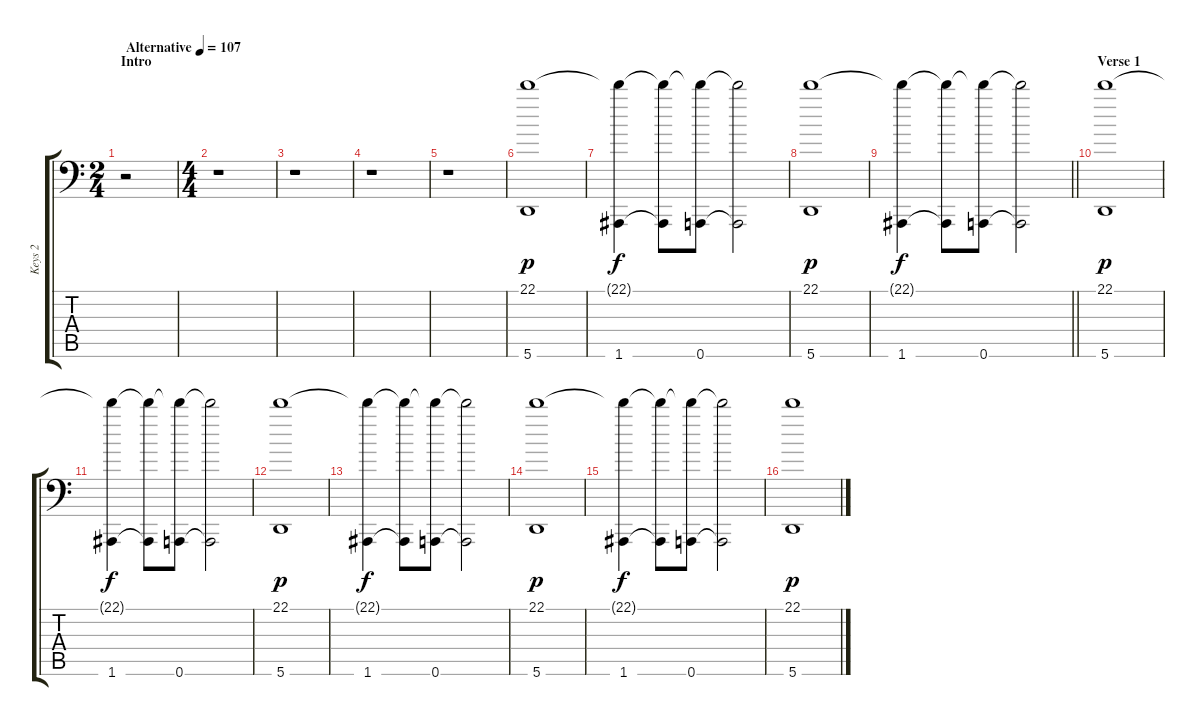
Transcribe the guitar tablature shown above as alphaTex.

\track ("Keys 2" "Keys 2") {instrument stringensemble1}
\staff {score tabs}
\tuning (E4 B3 G3 D3 A2 A1) {hide}
\ts (2 4)
\section ("" "Intro")
\tempo (107 "Alternative")
\clef f4
\ks c
r.2{dy p instrument stringensemble1} |
\ts (4 4)
r.1 |
r.1 |
r.1 |
r.1 |
(22.1 5.6).1 |
(22.1{t} 1.6).4{dy f} (22.1{t} 1.6{t}).8 (22.1{t} 0.6).8 (22.1{t} 0.6{t}).2 |
(22.1 5.6).1{dy p} |
\barLineRight lightlight
(22.1{t} 1.6).4{dy f} (22.1{t} 1.6{t}).8 (22.1{t} 0.6).8 (22.1{t} 0.6{t}).2 |
\section ("" "Verse 1")
(22.1 5.6).1{dy p} |
(22.1{t} 1.6).4{dy f} (22.1{t} 1.6{t}).8 (22.1{t} 0.6).8 (22.1{t} 0.6{t}).2 |
(22.1 5.6).1{dy p} |
(22.1{t} 1.6).4{dy f} (22.1{t} 1.6{t}).8 (22.1{t} 0.6).8 (22.1{t} 0.6{t}).2 |
(22.1 5.6).1{dy p} |
(22.1{t} 1.6).4{dy f} (22.1{t} 1.6{t}).8 (22.1{t} 0.6).8 (22.1{t} 0.6{t}).2 |
(22.1 5.6).1{dy p}
